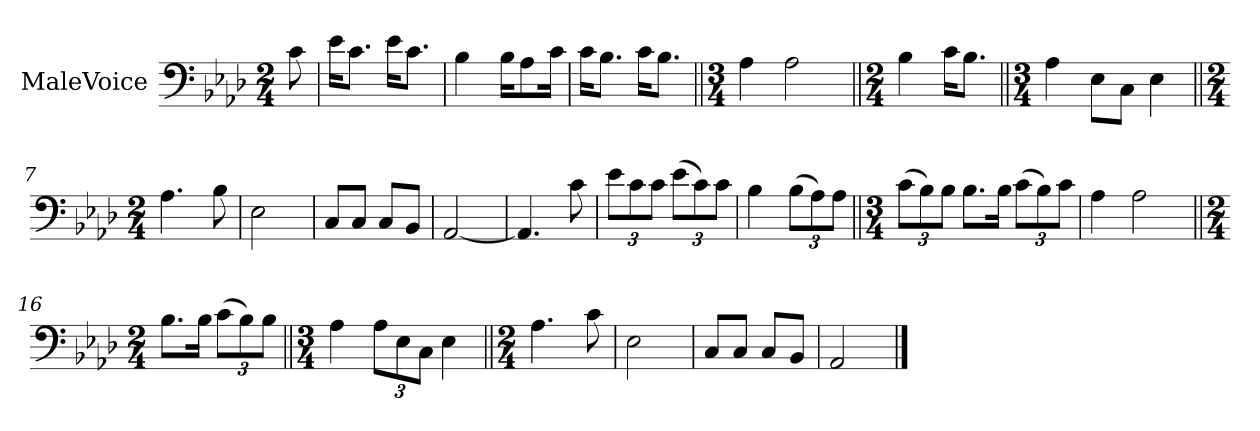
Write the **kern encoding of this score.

**kern
*part1
*staff1
*I"MaleVoice
*clefF4
*k[b-e-a-d-]
*M2/4
*MM60
=
8c
=1
16e-\KL
8.c\J
16e-\KL
8.c\J
=2
4B-
16B-\KL
8A-\
16c\Jk
=3
16c\KL
8.B-\J
16c\KL
8.B-\J
=4||
*M3/4
4A-
2A-
=5||
*M2/4
4B-
16c\KL
8.B-\J
=6||
*M3/4
4A-
8E-\L
8C\J
4E-
=7||
*M2/4
4.A-
8B-
=8
2E-
=9
8C/L
8C/J
8C/L
8BB-/J
=10
[2AA-
=11
4.AA-]
8c
=12
12e-\L
12c\
12c\J
(12e-\L
12c\)
12c\J
=13
4B-
(12B-\L
12A-\)
12A-\J
=14||
*M3/4
(12c\L
12B-\)
12B-\J
8.B-\L
16B-\Jk
(12c\L
12B-\)
12c\J
=15
4A-
2A-
=16||
*M2/4
8.B-\L
16B-\Jk
(12c\L
12B-\)
12B-\J
=17||
*M3/4
4A-
12A-\L
12E-\
12C\J
4E-
=18||
*M2/4
4.A-
8c
=19
2E-
=20
8C/L
8C/J
8C/L
8BB-/J
=21
2AA-
==
*-
